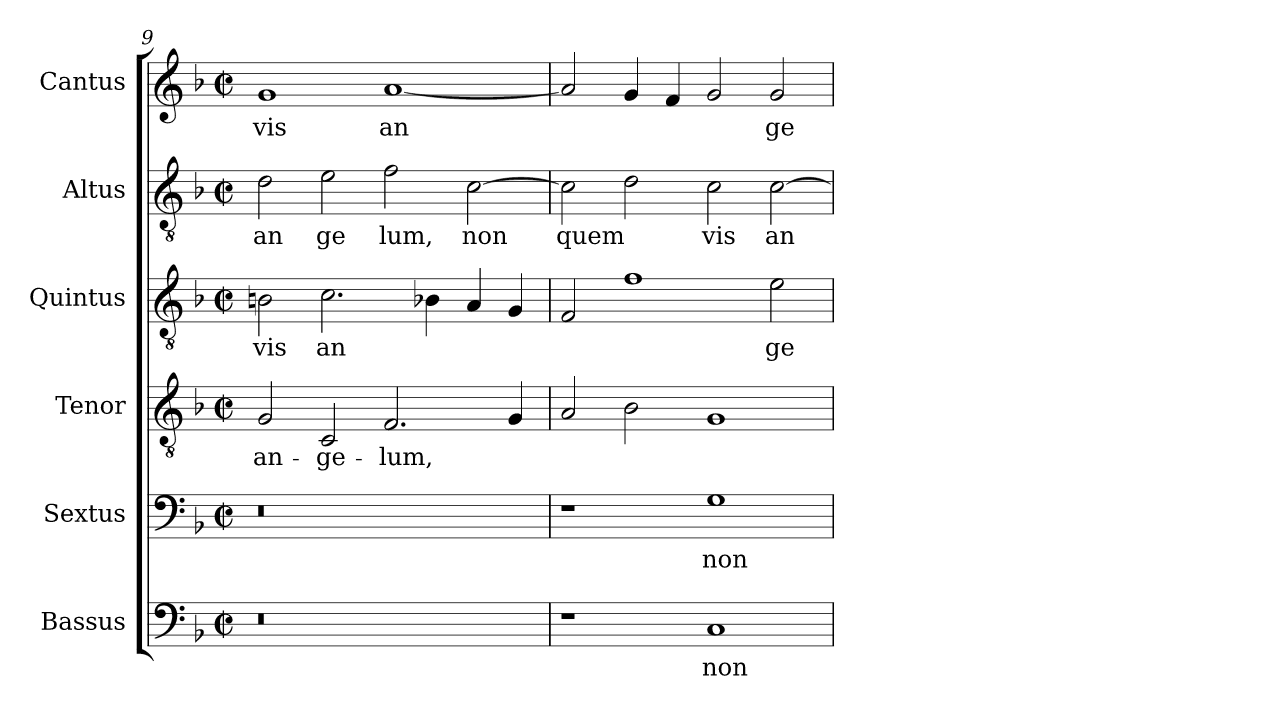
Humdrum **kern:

**kern	**text	**kern	**text	**kern	**text	**kern	**text	**kern	**text	**kern	**text
*part6	*part6	*part5	*part5	*part4	*part4	*part3	*part3	*part2	*part2	*part1	*part1
*staff6	*staff6	*staff5	*staff5	*staff4	*staff4	*staff3	*staff3	*staff2	*staff2	*staff1	*staff1
*I"Bassus	*	*I"Sextus	*	*I"Tenor	*	*I"Quintus	*	*I"Altus	*	*I"Cantus	*
*clefF4	*	*clefF4	*	*clefGv2	*	*clefGv2	*	*clefGv2	*	*clefG2	*
*k[b-]	*	*k[b-]	*	*k[b-]	*	*k[b-]	*	*k[b-]	*	*k[b-]	*
*F:	*	*F:	*	*F:	*	*F:	*	*F:	*	*F:	*
*M2/2	*	*M2/2	*	*M2/2	*	*M2/2	*	*M2/2	*	*M2/2	*
*met(c|)	*	*met(c|)	*	*met(c|)	*	*met(c|)	*	*met(c|)	*	*met(c|)	*
=9	=9	=9	=9	=9	=9	=9	=9	=9	=9	=9	=9
!	!	!	!	!	!LO:LY:b:cj	!	!LO:LY:b:cj	!	!LO:LY:b:cj	!	!LO:LY:b:cj
0r	.	0r	.	2G/	an-	2Bn\	vis	2d\	an	1g	vis
!	!	!	!	!	!LO:LY:b:cj	!	!LO:LY:b:cj	!	!LO:LY:b:cj	!	!
.	.	.	.	2C/	-ge-	2.c\	an	2e\	ge	.	.
!	!	!	!	!	!LO:LY:b	!	!	!	!LO:LY:b:cj	!	!LO:LY:b:cj
.	.	.	.	2.F/	-lum,	.	.	2f\	lum,	[<1a	an
.	.	.	.	.	.	4B-X\	.	.	.	.	.
!	!	!	!	!	!	!	!	!	!LO:LY:b	!	!
.	.	.	.	.	.	4A/	.	[>2c\	non	.	.
.	.	.	.	4G/	.	4G/	.	.	.	.	.
=10	=10	=10	=10	=10	=10	=10	=10	=10	=10	=10	=10
!	!	!	!	!	!	!	!	!	!LO:LY:b	!	!
1r	.	1r	.	2A/	.	2F/	.	2c\]	quem	2a/]	.
.	.	.	.	2B-\	.	1f	.	2d\	.	4g/	.
.	.	.	.	.	.	.	.	.	.	4f/	.
!	!LO:LY:b:cj	!	!LO:LY:b:cj	!	!	!	!	!	!LO:LY:b:cj	!	!
1C	non	1G	non	1G	.	.	.	2c\	vis	2g/	.
!	!	!	!	!	!	!	!LO:LY:b:cj	!	!LO:LY:b:cj	!	!LO:LY:b:cj
.	.	.	.	.	.	2e\	ge	[>2c\	an	2g/	ge
=	=	=	=	=	=	=	=	=	=	=	=
*-	*-	*-	*-	*-	*-	*-	*-	*-	*-	*-	*-
